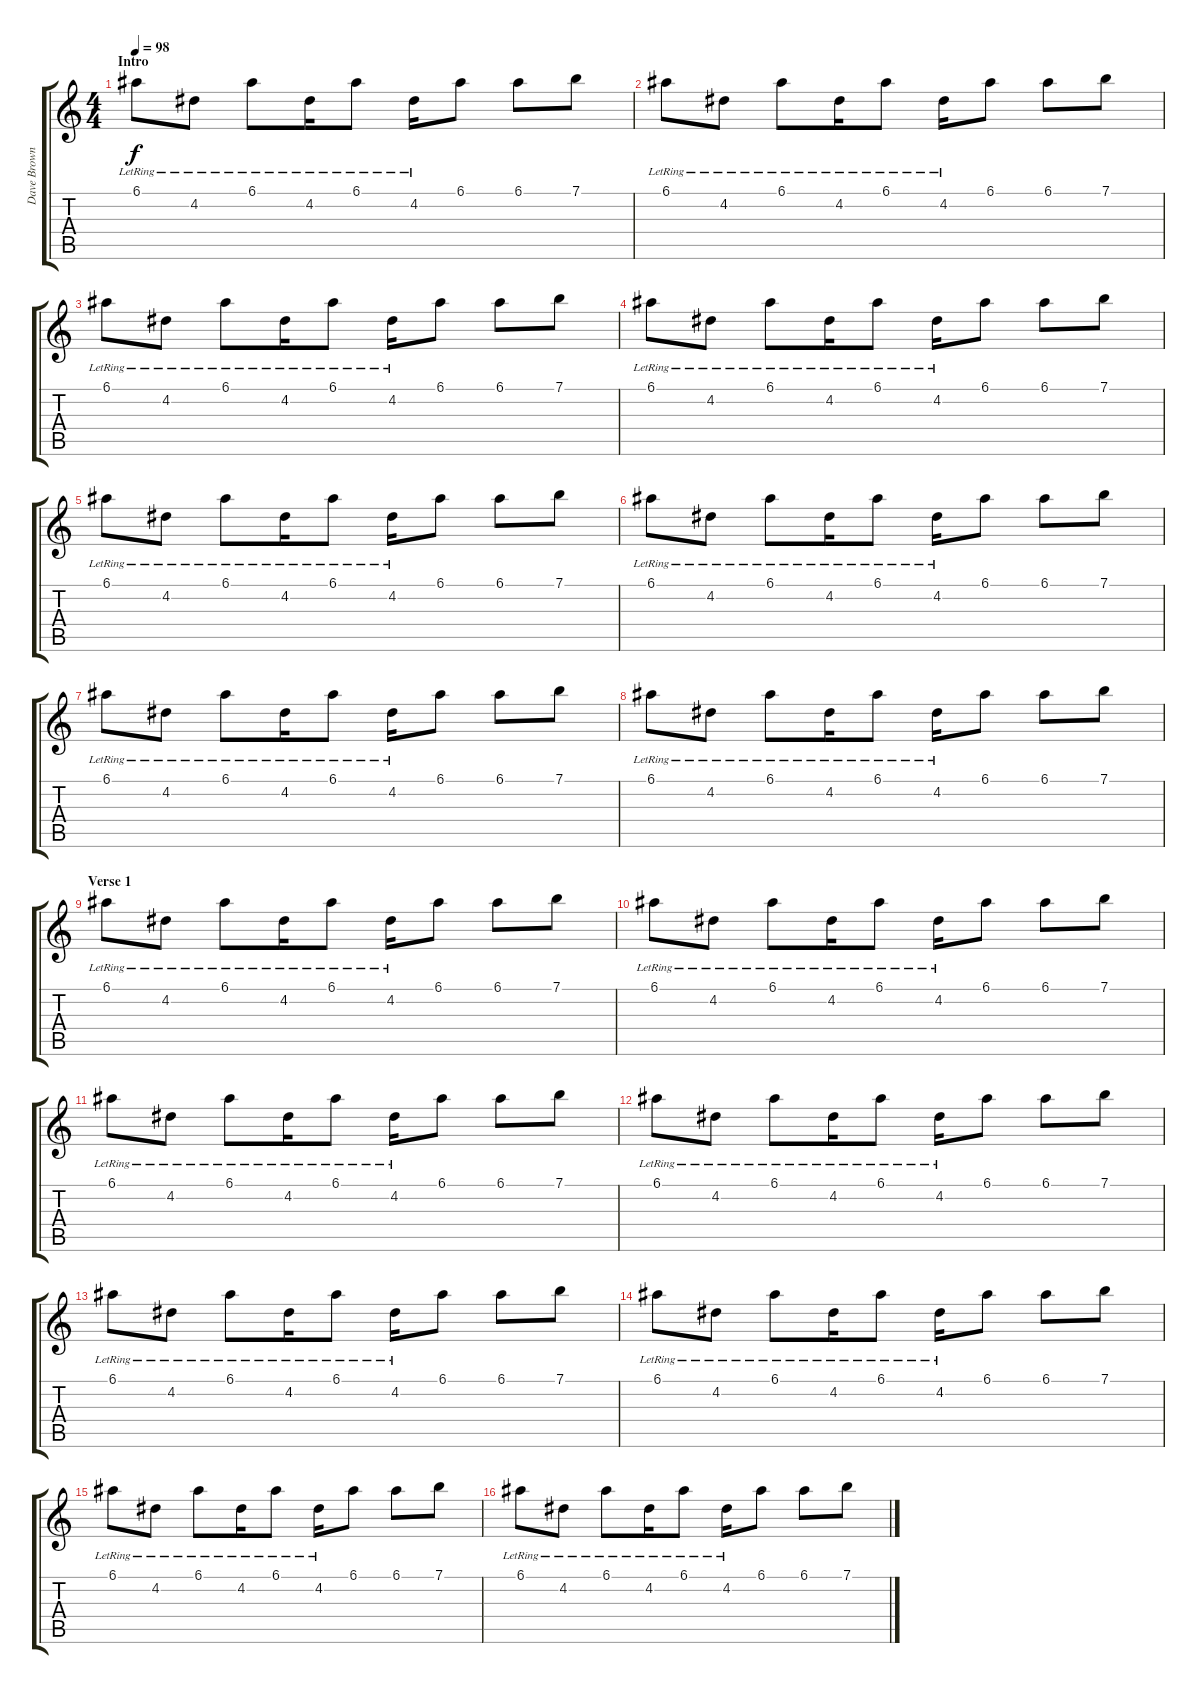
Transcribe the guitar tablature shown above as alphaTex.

\track ("Dave Brownsound - Lead Guitar" "Dave Brown") {instrument distortionguitar}
\staff {score tabs}
\tuning (E4 B3 G3 D3 A2 D2) {hide}
\ts (4 4)
\section ("" "Intro")
\tempo 98
\clef g2
\ks c
6.1{lr}.8{dy f instrument distortionguitar} 4.2{lr}.8 6.1{lr}.8 4.2{lr}.16 6.1{lr}.8 4.2{lr}.16 6.1.8 6.1.8 7.1.8 |
6.1{lr}.8 4.2{lr}.8 6.1{lr}.8 4.2{lr}.16 6.1{lr}.8 4.2{lr}.16 6.1.8 6.1.8 7.1.8 |
6.1{lr}.8 4.2{lr}.8 6.1{lr}.8 4.2{lr}.16 6.1{lr}.8 4.2{lr}.16 6.1.8 6.1.8 7.1.8 |
6.1{lr}.8 4.2{lr}.8 6.1{lr}.8 4.2{lr}.16 6.1{lr}.8 4.2{lr}.16 6.1.8 6.1.8 7.1.8 |
6.1{lr}.8 4.2{lr}.8 6.1{lr}.8 4.2{lr}.16 6.1{lr}.8 4.2{lr}.16 6.1.8 6.1.8 7.1.8 |
6.1{lr}.8 4.2{lr}.8 6.1{lr}.8 4.2{lr}.16 6.1{lr}.8 4.2{lr}.16 6.1.8 6.1.8 7.1.8 |
6.1{lr}.8 4.2{lr}.8 6.1{lr}.8 4.2{lr}.16 6.1{lr}.8 4.2{lr}.16 6.1.8 6.1.8 7.1.8 |
6.1{lr}.8 4.2{lr}.8 6.1{lr}.8 4.2{lr}.16 6.1{lr}.8 4.2{lr}.16 6.1.8 6.1.8 7.1.8 |
\section ("" "Verse 1")
6.1{lr}.8 4.2{lr}.8 6.1{lr}.8 4.2{lr}.16 6.1{lr}.8 4.2{lr}.16 6.1.8 6.1.8 7.1.8 |
6.1{lr}.8 4.2{lr}.8 6.1{lr}.8 4.2{lr}.16 6.1{lr}.8 4.2{lr}.16 6.1.8 6.1.8 7.1.8 |
6.1{lr}.8 4.2{lr}.8 6.1{lr}.8 4.2{lr}.16 6.1{lr}.8 4.2{lr}.16 6.1.8 6.1.8 7.1.8 |
6.1{lr}.8 4.2{lr}.8 6.1{lr}.8 4.2{lr}.16 6.1{lr}.8 4.2{lr}.16 6.1.8 6.1.8 7.1.8 |
6.1{lr}.8 4.2{lr}.8 6.1{lr}.8 4.2{lr}.16 6.1{lr}.8 4.2{lr}.16 6.1.8 6.1.8 7.1.8 |
6.1{lr}.8 4.2{lr}.8 6.1{lr}.8 4.2{lr}.16 6.1{lr}.8 4.2{lr}.16 6.1.8 6.1.8 7.1.8 |
6.1{lr}.8 4.2{lr}.8 6.1{lr}.8 4.2{lr}.16 6.1{lr}.8 4.2{lr}.16 6.1.8 6.1.8 7.1.8 |
6.1{lr}.8 4.2{lr}.8 6.1{lr}.8 4.2{lr}.16 6.1{lr}.8 4.2{lr}.16 6.1.8 6.1.8 7.1.8
